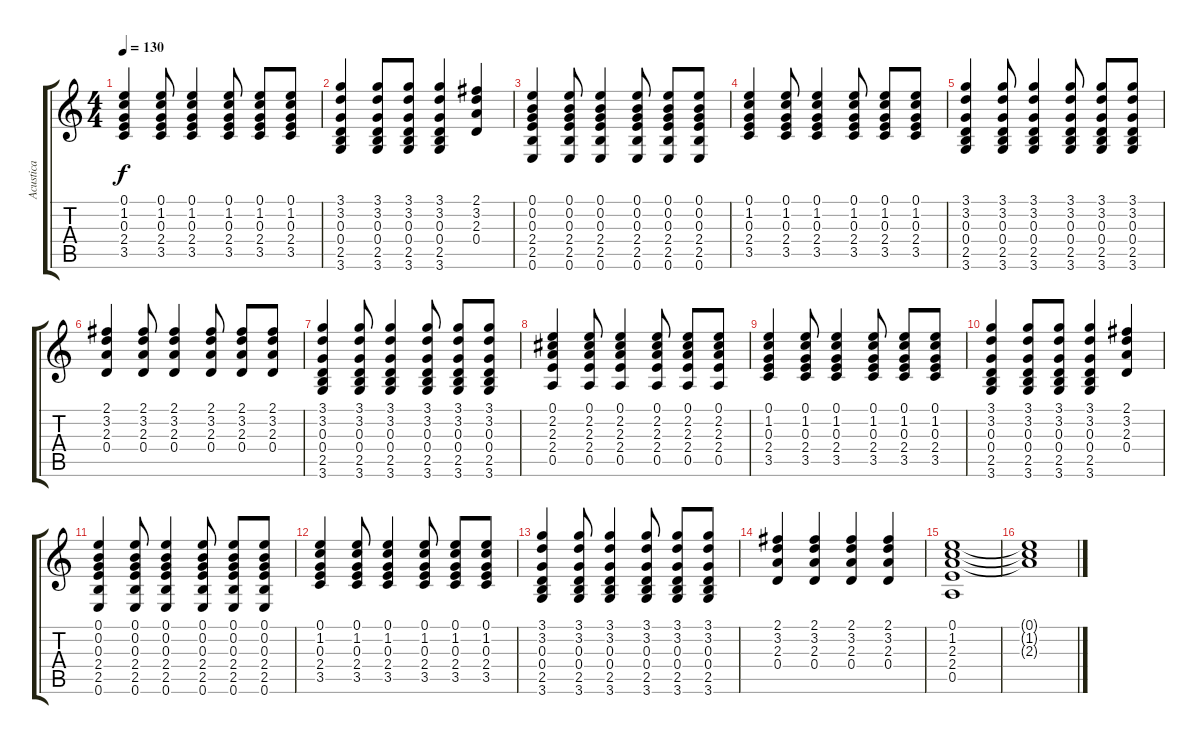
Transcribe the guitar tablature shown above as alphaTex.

\track ("Acustica" "Acustica") {instrument acousticguitarsteel}
\staff {score tabs}
\tuning (E4 B3 G3 D3 A2 E2) {hide}
\ts (4 4)
\tempo 130
\clef g2
\ks c
(0.1 1.2 0.3 2.4 3.5).4{dy f} (0.1 1.2 0.3 2.4 3.5).8 (0.1 1.2 0.3 2.4 3.5).4 (0.1 1.2 0.3 2.4 3.5).8 (0.1 1.2 0.3 2.4 3.5).8 (0.1 1.2 0.3 2.4 3.5).8 |
(3.1 3.2 0.3 0.4 2.5 3.6).4 (3.1 3.2 0.3 0.4 2.5 3.6).8 (3.1 3.2 0.3 0.4 2.5 3.6).8 (3.1 3.2 0.3 0.4 2.5 3.6).4 (2.1 3.2 2.3 0.4).4 |
(0.1 0.2 0.3 2.4 2.5 0.6).4 (0.1 0.2 0.3 2.4 2.5 0.6).8 (0.1 0.2 0.3 2.4 2.5 0.6).4 (0.1 0.2 0.3 2.4 2.5 0.6).8 (0.1 0.2 0.3 2.4 2.5 0.6).8 (0.1 0.2 0.3 2.4 2.5 0.6).8 |
(0.1 1.2 0.3 2.4 3.5).4 (0.1 1.2 0.3 2.4 3.5).8 (0.1 1.2 0.3 2.4 3.5).4 (0.1 1.2 0.3 2.4 3.5).8 (0.1 1.2 0.3 2.4 3.5).8 (0.1 1.2 0.3 2.4 3.5).8 |
(3.1 3.2 0.3 0.4 2.5 3.6).4 (3.1 3.2 0.3 0.4 2.5 3.6).8 (3.1 3.2 0.3 0.4 2.5 3.6).4 (3.1 3.2 0.3 0.4 2.5 3.6).8 (3.1 3.2 0.3 0.4 2.5 3.6).8 (3.1 3.2 0.3 0.4 2.5 3.6).8 |
(2.1 3.2 2.3 0.4).4 (2.1 3.2 2.3 0.4).8 (2.1 3.2 2.3 0.4).4 (2.1 3.2 2.3 0.4).8 (2.1 3.2 2.3 0.4).8 (2.1 3.2 2.3 0.4).8 |
(3.1 3.2 0.3 0.4 2.5 3.6).4 (3.1 3.2 0.3 0.4 2.5 3.6).8 (3.1 3.2 0.3 0.4 2.5 3.6).4 (3.1 3.2 0.3 0.4 2.5 3.6).8 (3.1 3.2 0.3 0.4 2.5 3.6).8 (3.1 3.2 0.3 0.4 2.5 3.6).8 |
(0.1 2.2 2.3 2.4 0.5).4 (0.1 2.2 2.3 2.4 0.5).8 (0.1 2.2 2.3 2.4 0.5).4 (0.1 2.2 2.3 2.4 0.5).8 (0.1 2.2 2.3 2.4 0.5).8 (0.1 2.2 2.3 2.4 0.5).8 |
(0.1 1.2 0.3 2.4 3.5).4 (0.1 1.2 0.3 2.4 3.5).8 (0.1 1.2 0.3 2.4 3.5).4 (0.1 1.2 0.3 2.4 3.5).8 (0.1 1.2 0.3 2.4 3.5).8 (0.1 1.2 0.3 2.4 3.5).8 |
(3.1 3.2 0.3 0.4 2.5 3.6).4 (3.1 3.2 0.3 0.4 2.5 3.6).8 (3.1 3.2 0.3 0.4 2.5 3.6).8 (3.1 3.2 0.3 0.4 2.5 3.6).4 (2.1 3.2 2.3 0.4).4 |
(0.1 0.2 0.3 2.4 2.5 0.6).4 (0.1 0.2 0.3 2.4 2.5 0.6).8 (0.1 0.2 0.3 2.4 2.5 0.6).4 (0.1 0.2 0.3 2.4 2.5 0.6).8 (0.1 0.2 0.3 2.4 2.5 0.6).8 (0.1 0.2 0.3 2.4 2.5 0.6).8 |
(0.1 1.2 0.3 2.4 3.5).4 (0.1 1.2 0.3 2.4 3.5).8 (0.1 1.2 0.3 2.4 3.5).4 (0.1 1.2 0.3 2.4 3.5).8 (0.1 1.2 0.3 2.4 3.5).8 (0.1 1.2 0.3 2.4 3.5).8 |
(3.1 3.2 0.3 0.4 2.5 3.6).4 (3.1 3.2 0.3 0.4 2.5 3.6).8 (3.1 3.2 0.3 0.4 2.5 3.6).4 (3.1 3.2 0.3 0.4 2.5 3.6).8 (3.1 3.2 0.3 0.4 2.5 3.6).8 (3.1 3.2 0.3 0.4 2.5 3.6).8 |
(2.1 3.2 2.3 0.4).4 (2.1 3.2 2.3 0.4).4 (2.1 3.2 2.3 0.4).4 (2.1 3.2 2.3 0.4).4 |
(0.1 1.2 2.3 2.4 0.5).1 |
(0.1{t} 1.2{t} 2.3{t}).1
